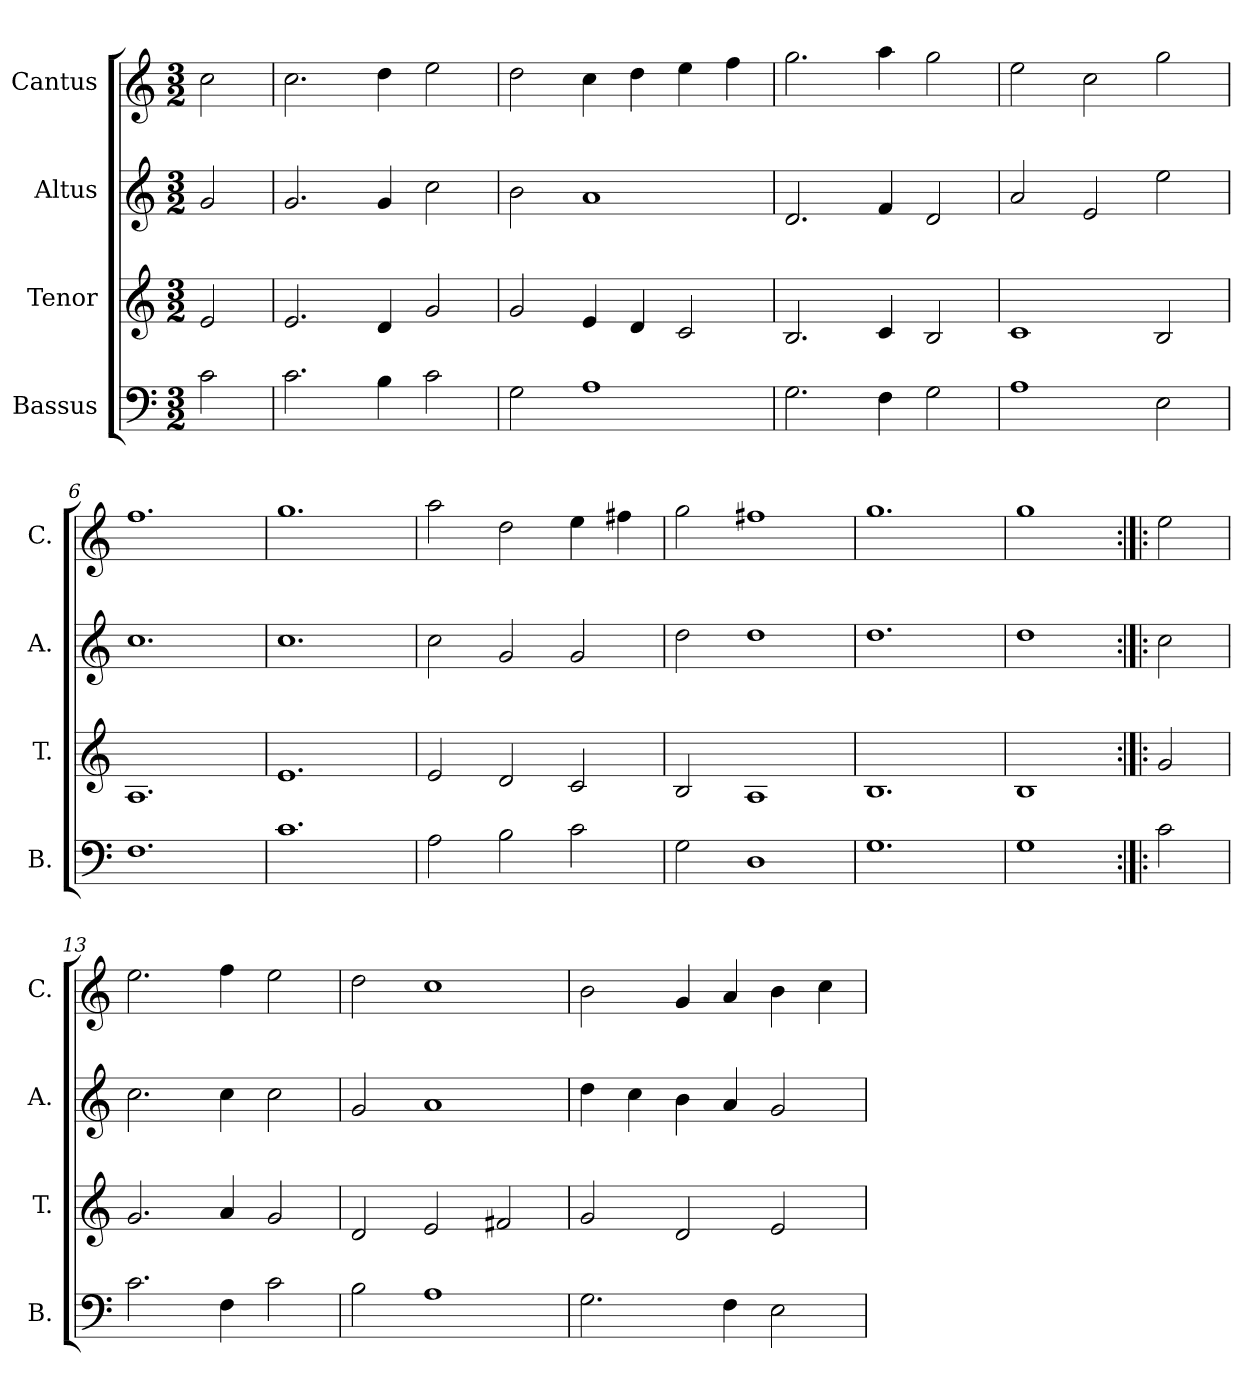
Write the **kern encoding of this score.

**kern	**kern	**kern	**kern
*part4	*part3	*part2	*part1
*staff4	*staff3	*staff2	*staff1
*I"Bassus	*I"Tenor	*I"Altus	*I"Cantus
*I'B.	*I'T.	*I'A.	*I'C.
*clefF4	*clefG2	*clefG2	*clefG2
*k[]	*k[]	*k[]	*k[]
*M3/2	*M3/2	*M3/2	*M3/2
=1	=1	=1	=1
2c\	2e/	2g/	2cc\
=2	=2	=2	=2
2.c\	2.e/	2.g/	2.cc\
4B\	4d/	4g/	4dd\
2c\	2g/	2cc\	2ee\
=3	=3	=3	=3
2G\	2g/	2b\	2dd\
1A	4e/	1a	4cc\
.	4d/	.	4dd\
.	2c/	.	4ee\
.	.	.	4ff\
=4	=4	=4	=4
2.G\	2.B/	2.d/	2.gg\
4F\	4c/	4f/	4aa\
2G\	2B/	2d/	2gg\
=5	=5	=5	=5
1A	1c	2a/	2ee\
.	.	2e/	2cc\
2E\	2B/	2ee\	2gg\
=6	=6	=6	=6
1.F	1.A	1.cc	1.ff
=7	=7	=7	=7
1.c	1.e	1.cc	1.gg
=8	=8	=8	=8
2A\	2e/	2cc\	2aa\
2B\	2d/	2g/	2dd\
2c\	2c/	2g/	4ee\
.	.	.	4ff#X\
=9	=9	=9	=9
2G\	2B/	2dd\	2gg\
1D	1A	1dd	1ff#X
=10	=10	=10	=10
1.G	1.B	1.dd	1.gg
=11	=11	=11	=11
1G	1B	1dd	1gg
=12:|!|:	=12:|!|:	=12:|!|:	=12:|!|:
2c\	2g/	2cc\	2ee\
!!LO:LB:g=z
=13	=13	=13	=13
2.c\	2.g/	2.cc\	2.ee\
4F\	4a/	4cc\	4ff\
2c\	2g/	2cc\	2ee\
=14	=14	=14	=14
2B\	2d/	2g/	2dd\
1A	2e/	1a	1cc
.	2f#X/	.	.
=15	=15	=15	=15
2.G\	2g/	4dd\	2b\
.	.	4cc\	.
.	2d/	4b\	4g/
4F\	.	4a/	4a/
2E\	2e/	2g/	4b\
.	.	.	4cc\
=	=	=	=
*-	*-	*-	*-
